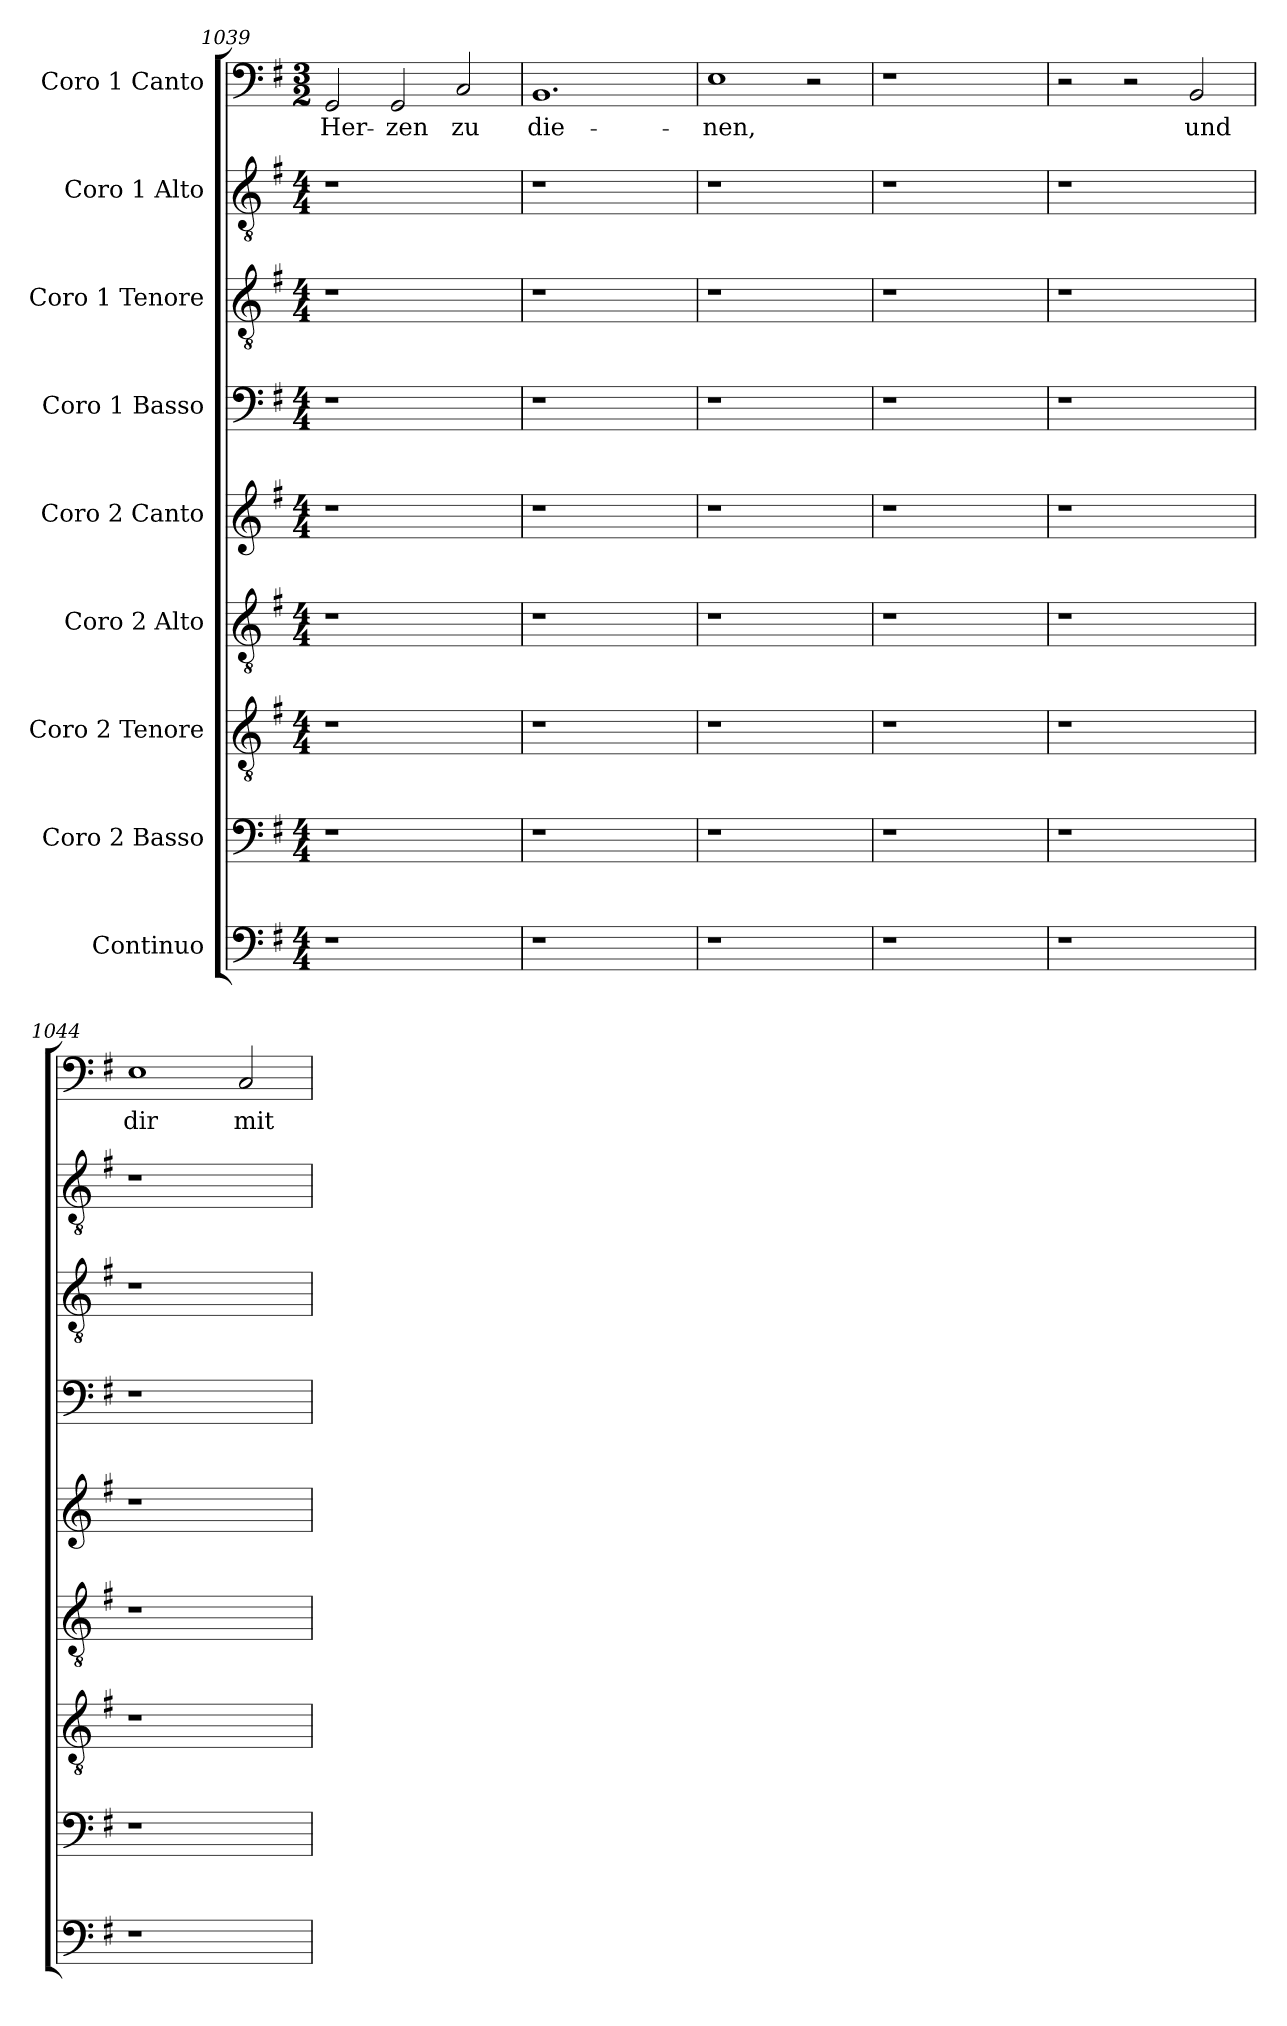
**kern	**kern	**kern	**kern	**kern	**kern	**kern	**kern	**kern	**text
*part9	*part8	*part7	*part6	*part5	*part4	*part3	*part2	*part1	*part1
*staff9	*staff8	*staff7	*staff6	*staff5	*staff4	*staff3	*staff2	*staff1	*staff1
*I"Continuo	*I"Coro 2  Basso	*I"Coro 2  Tenore	*I"Coro 2  Alto	*I"Coro 2  Canto	*I"Coro 1  Basso	*I"Coro 1  Tenore	*I"Coro 1  Alto	*I"Coro 1  Canto	*
*clefF4	*clefF4	*clefGv2	*clefGv2	*clefG2	*clefF4	*clefGv2	*clefGv2	*clefF4	*
*k[f#]	*k[f#]	*k[f#]	*k[f#]	*k[f#]	*k[f#]	*k[f#]	*k[f#]	*k[f#]	*
*G:	*G:	*G:	*G:	*G:	*G:	*G:	*G:	*G:	*
*M4/4	*M4/4	*M4/4	*M4/4	*M4/4	*M4/4	*M4/4	*M4/4	*M3/2	*
=1039	=1039	=1039	=1039	=1039	=1039	=1039	=1039	=1039	=1039
!	!	!	!	!	!	!	!	!	!LO:LY:b:cj
1r	1r	1r	1r	1r	1r	1r	1r	2GG/	Her-
!	!	!	!	!	!	!	!	!	!LO:LY:b:cj
.	.	.	.	.	.	.	.	2GG/	-zen
!	!	!	!	!	!	!	!	!	!LO:LY:b:cj
2ryy	2ryy	2ryy	2ryy	2ryy	2ryy	2ryy	2ryy	2C/	zu
!!LO:PB:g=z
=1040	=1040	=1040	=1040	=1040	=1040	=1040	=1040	=1040	=1040
!	!	!	!	!	!	!	!	!	!LO:LY:b:cj
1r	1r	1r	1r	1r	1r	1r	1r	1.BB	die-
2ryy	2ryy	2ryy	2ryy	2ryy	2ryy	2ryy	2ryy	.	.
=1041	=1041	=1041	=1041	=1041	=1041	=1041	=1041	=1041	=1041
!	!	!	!	!	!	!	!	!	!LO:LY:b:cj
1r	1r	1r	1r	1r	1r	1r	1r	1E	-nen,
2ryy	2ryy	2ryy	2ryy	2ryy	2ryy	2ryy	2ryy	2r	.
=1042	=1042	=1042	=1042	=1042	=1042	=1042	=1042	=1042	=1042
!	!	!	!	!	!	!	!	!LO:N:vis=1	!
1r	1r	1r	1r	1r	1r	1r	1r	1.r	.
2ryy	2ryy	2ryy	2ryy	2ryy	2ryy	2ryy	2ryy	.	.
=1043	=1043	=1043	=1043	=1043	=1043	=1043	=1043	=1043	=1043
1r	1r	1r	1r	1r	1r	1r	1r	2r	.
.	.	.	.	.	.	.	.	2r	.
!	!	!	!	!	!	!	!	!	!LO:LY:b:cj
2ryy	2ryy	2ryy	2ryy	2ryy	2ryy	2ryy	2ryy	2BB/	und
=1044	=1044	=1044	=1044	=1044	=1044	=1044	=1044	=1044	=1044
!	!	!	!	!	!	!	!	!	!LO:LY:b:cj
1r	1r	1r	1r	1r	1r	1r	1r	1E	dir
!	!	!	!	!	!	!	!	!	!LO:LY:b:cj
2ryy	2ryy	2ryy	2ryy	2ryy	2ryy	2ryy	2ryy	2C/	mit
=	=	=	=	=	=	=	=	=	=
*-	*-	*-	*-	*-	*-	*-	*-	*-	*-
